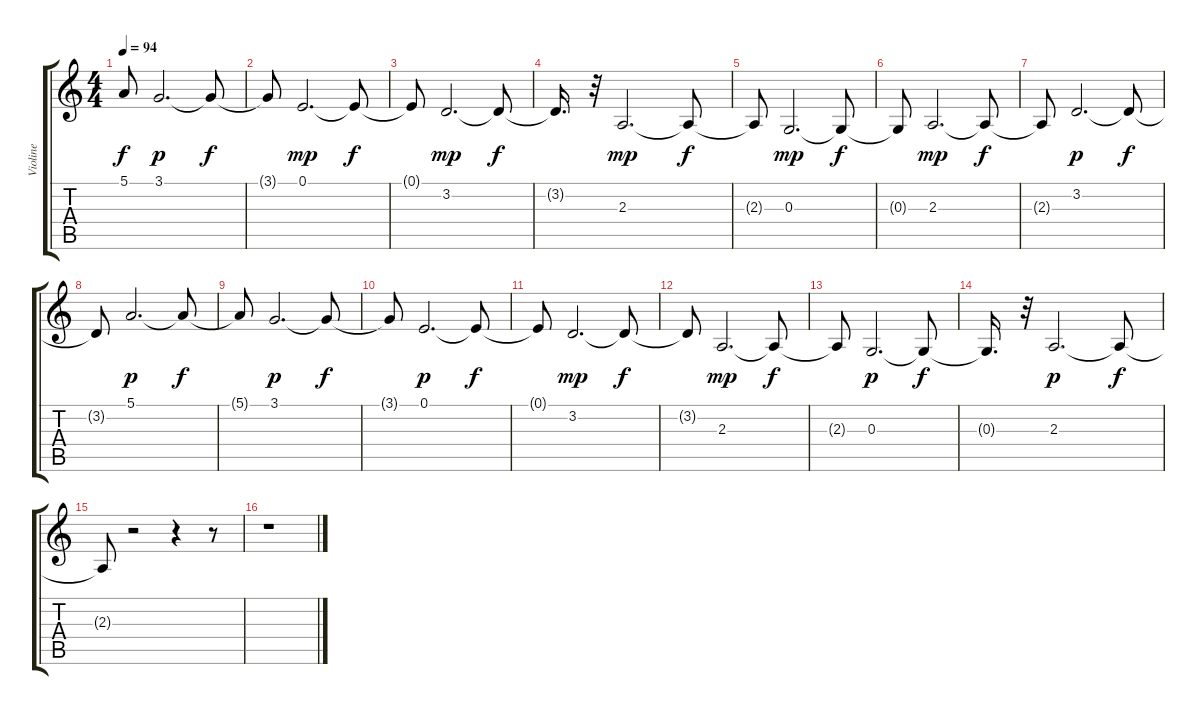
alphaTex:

\track ("Violine" "Violine") {instrument violin}
\staff {score tabs}
\tuning (E4 B3 G3 D3 A2 E2) {hide}
\ts (4 4)
\tempo 94
\clef g2
\ks c
5.1{t}.8{dy f} 3.1.2{d dy p} 3.1{t}.8{dy f} |
3.1{t}.8 0.1.2{d dy mp} 0.1{t}.8{dy f} |
0.1{t}.8 3.2.2{d dy mp} 3.2{t}.8{dy f} |
3.2{t}.16{d} r.32 2.3.2{d dy mp} 2.3{t}.8{dy f} |
2.3{t}.8 0.3.2{d dy mp} 0.3{t}.8{dy f} |
0.3{t}.8 2.3.2{d dy mp} 2.3{t}.8{dy f} |
2.3{t}.8 3.2.2{d dy p} 3.2{t}.8{dy f} |
3.2{t}.8 5.1.2{d dy p} 5.1{t}.8{dy f} |
5.1{t}.8 3.1.2{d dy p} 3.1{t}.8{dy f} |
3.1{t}.8 0.1.2{d dy p} 0.1{t}.8{dy f} |
0.1{t}.8 3.2.2{d dy mp} 3.2{t}.8{dy f} |
3.2{t}.8 2.3.2{d dy mp} 2.3{t}.8{dy f} |
2.3{t}.8 0.3.2{d dy p} 0.3{t}.8{dy f} |
0.3{t}.16{d} r.32 2.3.2{d dy p} 2.3{t}.8{dy f} |
2.3{t}.8 r.2 r.4 r.8 |
r.1
